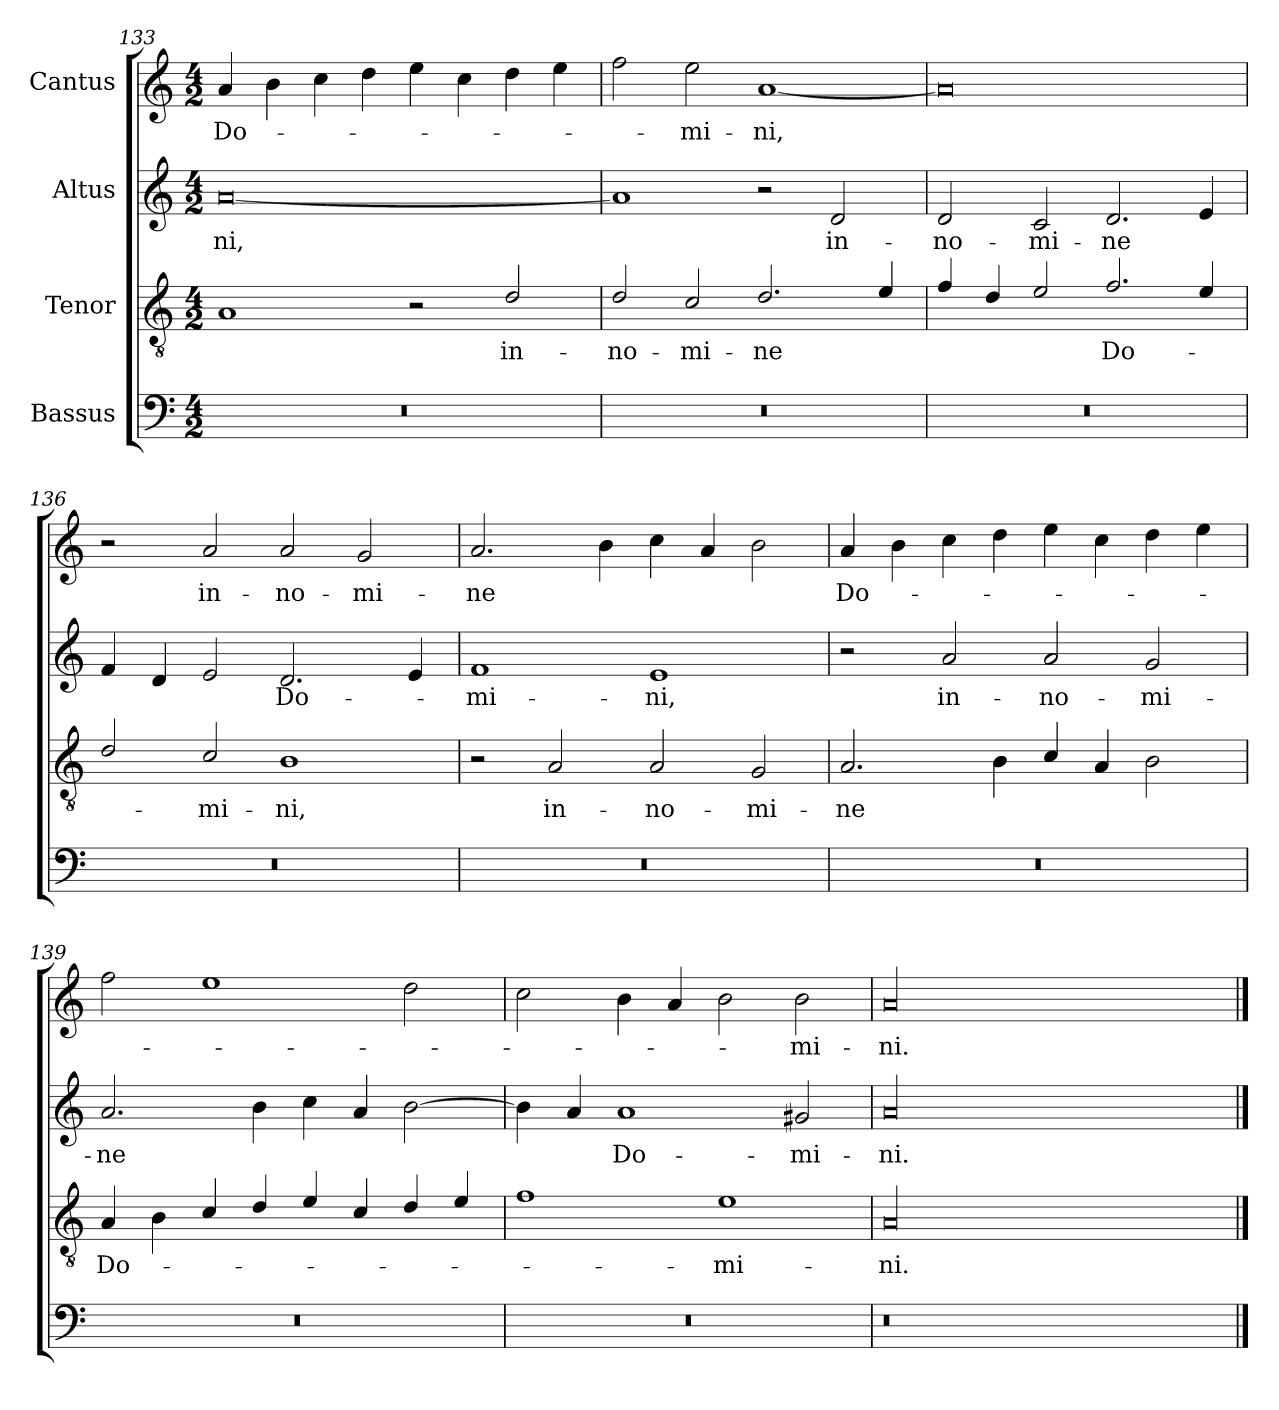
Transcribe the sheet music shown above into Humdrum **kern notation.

**kern	**kern	**text	**kern	**text	**kern	**text
*part4	*part3	*part3	*part2	*part2	*part1	*part1
*staff4	*staff3	*staff3	*staff2	*staff2	*staff1	*staff1
*I"Bassus	*I"Tenor	*	*I"Altus	*	*I"Cantus	*
*clefF4	*clefGv2	*	*clefG2	*	*clefG2	*
*k[]	*k[]	*	*k[]	*	*k[]	*
*M4/2	*M4/2	*	*M4/2	*	*M4/2	*
=133	=133	=133	=133	=133	=133	=133
0r	1A/	.	[0a/	-ni,	4a/	Do-
.	.	.	.	.	4b\	.
.	.	.	.	.	4cc\	.
.	.	.	.	.	4dd\	.
.	2r	.	.	.	4ee\	.
.	.	.	.	.	4cc\	.
.	2d/	in-	.	.	4dd\	.
.	.	.	.	.	4ee\	.
=134	=134	=134	=134	=134	=134	=134
0r	2d/	no-	1a/]	.	2ff\	.
.	2c/	-mi-	.	.	2ee\	-mi-
.	2.d/	-ne	2r	.	[1a/	-ni,
.	.	.	2d/	in-	.	.
.	4e/	.	.	.	.	.
=135	=135	=135	=135	=135	=135	=135
0r	4f/	.	2d/	no-	0a/]	.
.	4d/	.	.	.	.	.
.	2e/	.	2c/	-mi-	.	.
.	2.f/	Do-	2.d/	-ne	.	.
.	4e/	.	4e/	.	.	.
=136	=136	=136	=136	=136	=136	=136
0r	2d/	.	4f/	.	2r	.
.	.	.	4d/	.	.	.
.	2c/	-mi-	2e/	.	2a/	in-
.	1B\	-ni,	2.d/	Do-	2a/	no-
.	.	.	.	.	2g/	-mi-
.	.	.	4e/	.	.	.
=137	=137	=137	=137	=137	=137	=137
0r	2r	.	1f/	-mi-	2.a/	-ne
.	2A/	in-	.	.	.	.
.	.	.	.	.	4b\	.
.	2A/	no-	1e/	-ni,	4cc\	.
.	.	.	.	.	4a/	.
.	2G/	-mi-	.	.	2b\	.
=138	=138	=138	=138	=138	=138	=138
0r	2.A/	-ne	2r	.	4a/	Do-
.	.	.	.	.	4b\	.
.	.	.	2a/	in-	4cc\	.
.	4B\	.	.	.	4dd\	.
.	4c/	.	2a/	-no-	4ee\	.
.	4A/	.	.	.	4cc\	.
.	2B\	.	2g/	-mi-	4dd\	.
.	.	.	.	.	4ee\	.
=139	=139	=139	=139	=139	=139	=139
0r	4A/	Do-	2.a/	-ne	2ff\	.
.	4B\	.	.	.	.	.
.	4c/	.	.	.	1ee\	.
.	4d/	.	4b\	.	.	.
.	4e/	.	4cc\	.	.	.
.	4c/	.	4a/	.	.	.
.	4d/	.	[2b\	.	2dd\	.
.	4e/	.	.	.	.	.
=140	=140	=140	=140	=140	=140	=140
0r	1f/	.	4b\]	.	2cc\	.
.	.	.	4a/	.	.	.
.	.	.	1a/	Do-	4b\	.
.	.	.	.	.	4a/	.
.	1e\	-mi-	.	.	2b\	.
.	.	.	2g#X/	-mi-	2b\	-mi-
=141	=141	=141	=141	=141	=141	=141
0r	00A/	-ni.	00a/	-ni.	00a/	-ni.
0ryy	.	.	.	.	.	.
==	==	==	==	==	==	==
*-	*-	*-	*-	*-	*-	*-
